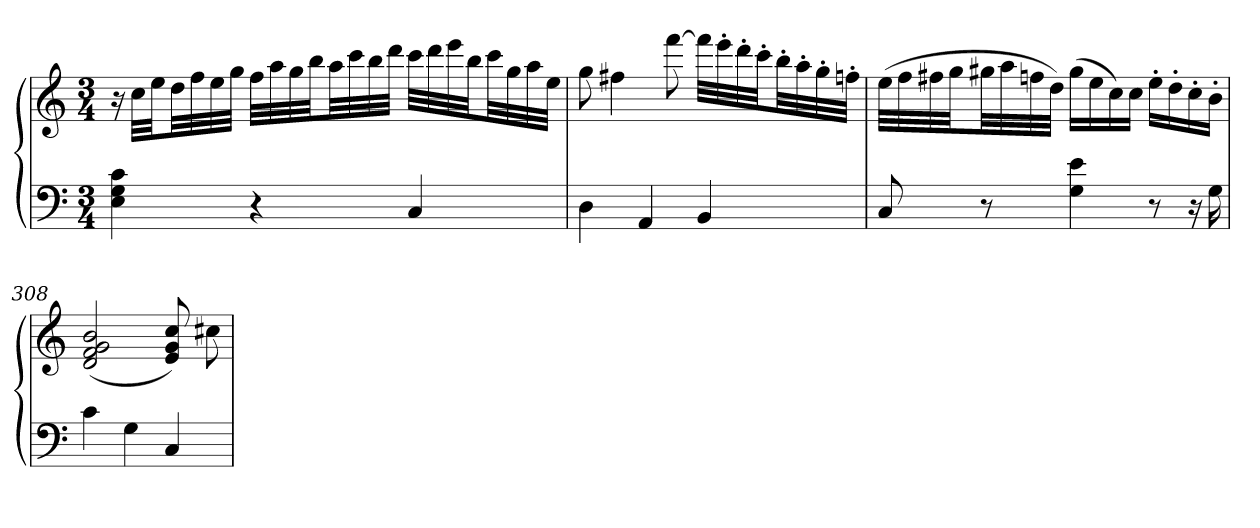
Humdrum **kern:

**kern	**kern
*part1	*part1
*staff2	*staff1
*clefF4	*clefG2
*k[]	*k[]
*M3/4	*M3/4
=	=
4E 4G 4c	16r
.	32ccLLL
.	32eeJJ
.	32ddLL
.	32ff
.	32ee
.	32ggJJJ
4r	32ffLLL
.	32aa
.	32gg
.	32bbJJ
.	32aaLL
.	32ccc
.	32bb
.	32dddJJJ
4C	32cccLLL
.	32ddd
.	32eee
.	32bbJJ
.	32cccLL
.	32gg
.	32aa
.	32eeJJJ
=306	=306
4D	8gg
.	4ff#X
4AA	.
.	[8fff
4BB	32fffLLL]
.	32eee'
.	32ddd'
.	32ccc'JJ
.	32bb'LL
.	32aa'
.	32gg'
.	32ffn'JJJ
=307	=307
8C	(32eeLLL
.	32ff
.	32ff#X
.	32ggJJ
8r	32gg#XLL
.	32aa
.	32ffn
.	32ddJJJ)
4G 4e	(16gg#LL
.	16ee
.	16cc)
.	16ccJJ
8r	16ee'LL
.	16dd'
16r	16cc'
16G	16b'JJ
=308	=308
4c	(2d 2f 2g 2b
4G	.
4C	8e 8g 8cc)
.	8cc#X
=	=
*-	*-
